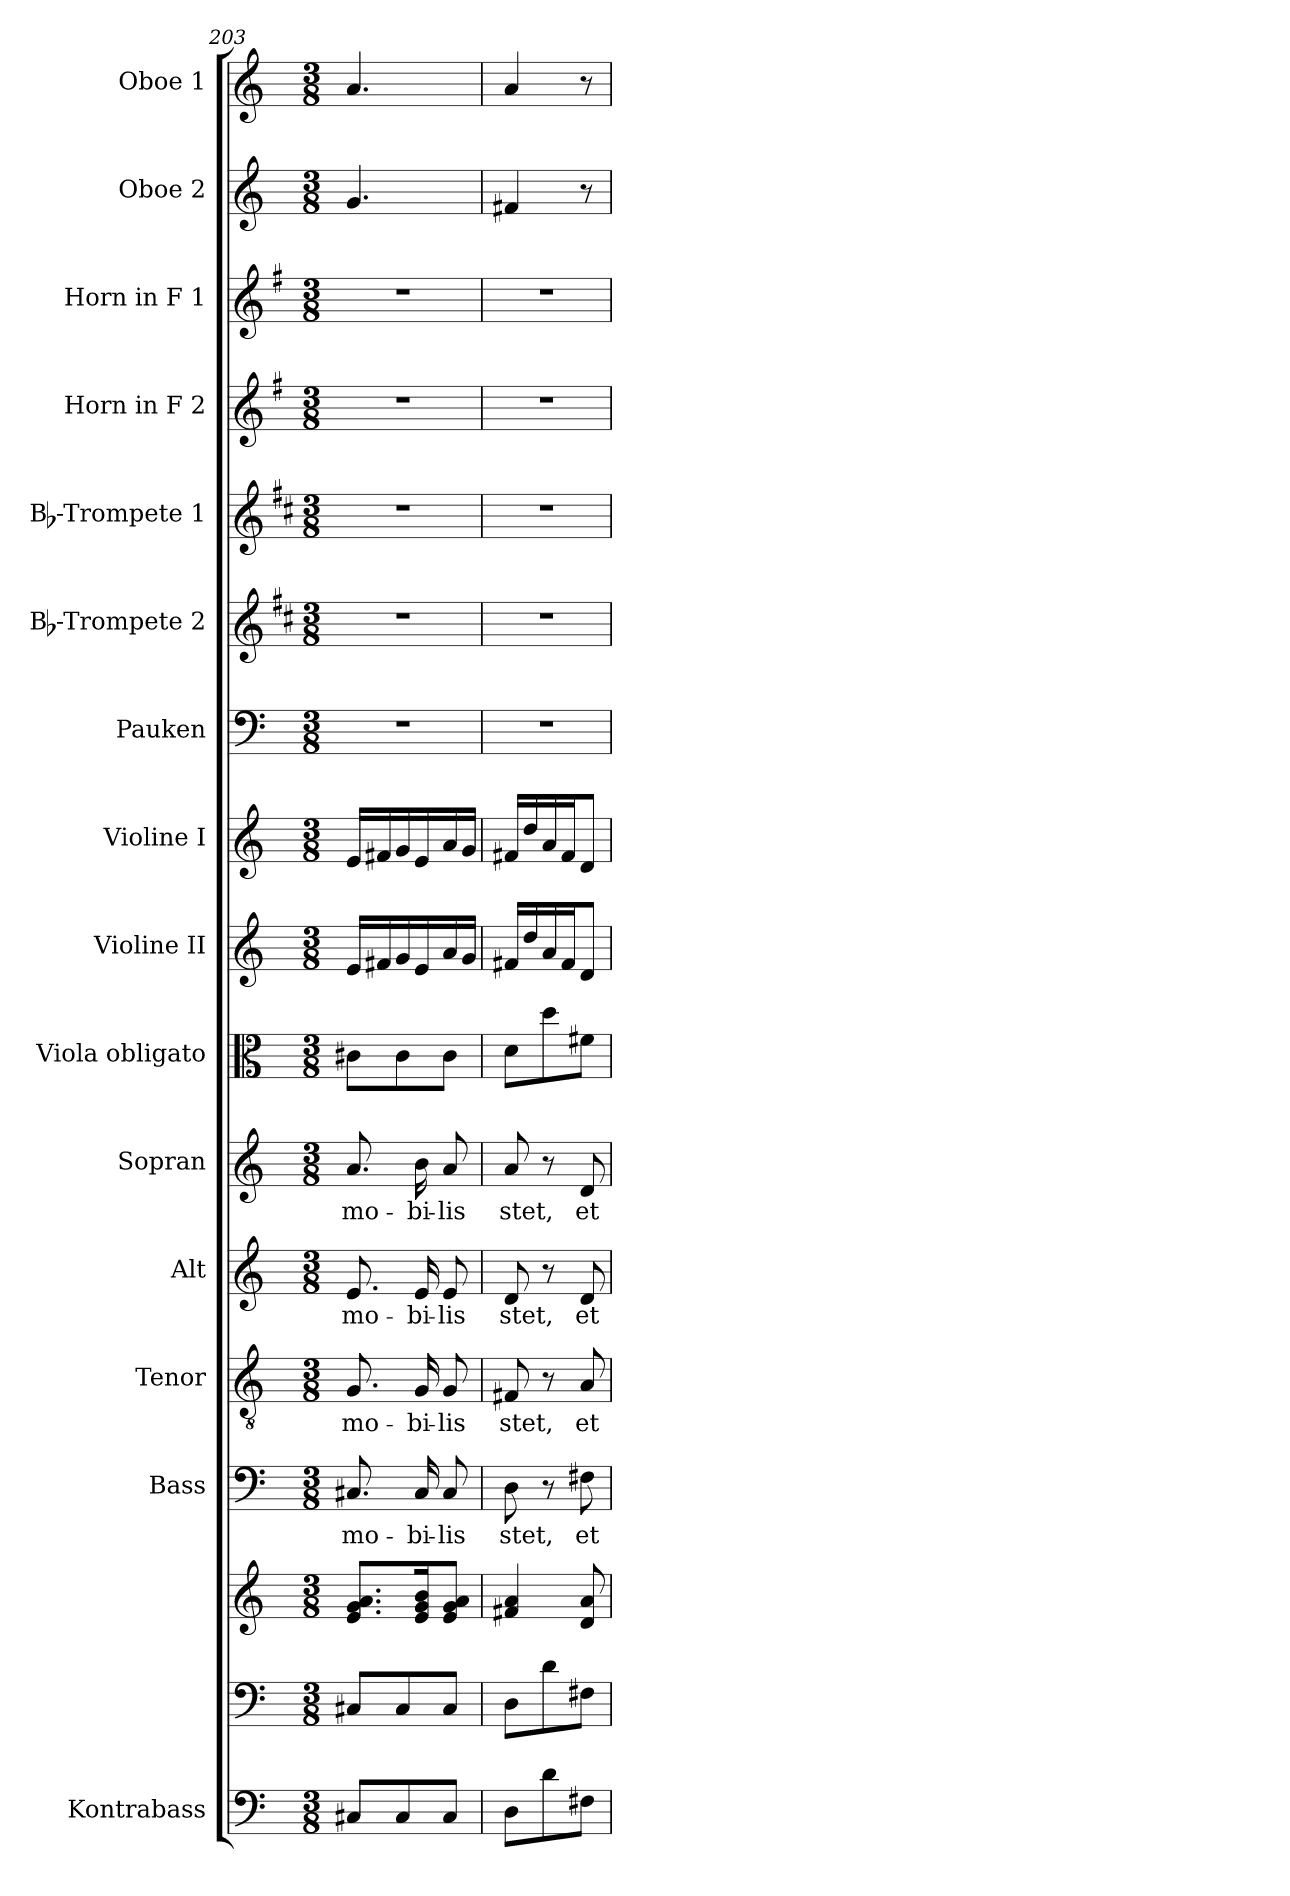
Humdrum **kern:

**kern	**kern	**kern	**kern	**text	**kern	**text	**kern	**text	**kern	**text	**kern	**kern	**kern	**kern	**kern	**kern	**kern	**kern	**kern	**kern
*part16	*part15	*part15	*part14	*part14	*part13	*part13	*part12	*part12	*part11	*part11	*part10	*part9	*part8	*part7	*part6	*part5	*part4	*part3	*part2	*part1
*staff17	*staff16	*staff15	*staff14	*staff14	*staff13	*staff13	*staff12	*staff12	*staff11	*staff11	*staff10	*staff9	*staff8	*staff7	*staff6	*staff5	*staff4	*staff3	*staff2	*staff1
*I"Kontrabass	*	*	*I"Bass	*	*I"Tenor	*	*I"Alt	*	*I"Sopran	*	*I"Viola obligato	*I"Violine II	*I"Violine I	*I"Pauken	*I"Bb-Trompete 2	*I"Bb-Trompete 1	*I"Horn in F 2	*I"Horn in F 1	*I"Oboe 2	*I"Oboe 1
*I'Kb.	*	*	*I'B.	*	*I'T.	*	*I'A.	*	*I'S.	*	*I'Vla.	*I'Vl. II	*I'Vl. I	*I'Pk.	*I'Bb Trp. 2	*I'Bb Trp. 1	*	*	*I'Ob. 2	*I'Ob. 1
*clefF4	*clefF4	*clefG2	*clefF4	*	*clefGv2	*	*clefG2	*	*clefG2	*	*clefC3	*clefG2	*clefG2	*clefF4	*clefG2	*clefG2	*clefG2	*clefG2	*clefG2	*clefG2
*ITrd7c12	*	*	*	*	*	*	*	*	*	*	*	*	*	*	*ITrd1c2	*ITrd1c2	*ITrd4c7	*ITrd4c7	*	*
*k[]	*k[]	*k[]	*k[]	*	*k[]	*	*k[]	*	*k[]	*	*k[]	*k[]	*k[]	*k[]	*k[]	*k[]	*k[]	*k[]	*k[]	*k[]
*C:	*C:	*C:	*C:	*	*C:	*	*C:	*	*C:	*	*C:	*C:	*C:	*C:	*C:	*C:	*C:	*C:	*C:	*C:
*M3/8	*M3/8	*M3/8	*M3/8	*	*M3/8	*	*M3/8	*	*M3/8	*	*M3/8	*M3/8	*M3/8	*M3/8	*M3/8	*M3/8	*M3/8	*M3/8	*M3/8	*M3/8
=203	=203	=203	=203	=203	=203	=203	=203	=203	=203	=203	=203	=203	=203	=203	=203	=203	=203	=203	=203	=203
!	!	!	!	!LO:LY:b	!	!LO:LY:b	!	!LO:LY:b	!	!LO:LY:b	!	!	!	!	!	!	!	!	!	!
8CC#X/L	8C#X/L	8.e/ 8.g/ 8.a/L	8.C#X/	-mo-	8.G/	-mo-	8.e/	-mo-	8.a/	-mo-	8c#X\L	16e/LL	16e/LL	4.r	4.r	4.r	4.r	4.r	4.g/	4.a/
.	.	.	.	.	.	.	.	.	.	.	.	16f#X/	16f#X/	.	.	.	.	.	.	.
8CC#/	8C#/	.	.	.	.	.	.	.	.	.	8c#\	16g/	16g/	.	.	.	.	.	.	.
!	!	!	!	!LO:LY:b	!	!LO:LY:b	!	!LO:LY:b	!	!LO:LY:b	!	!	!	!	!	!	!	!	!	!
.	.	16e/ 16g/ 16b/k	16C#/	-bi-	16G/	-bi-	16e/	-bi-	16b\	-bi-	.	16e/	16e/	.	.	.	.	.	.	.
!	!	!	!	!LO:LY:b	!	!LO:LY:b	!	!LO:LY:b	!	!LO:LY:b	!	!	!	!	!	!	!	!	!	!
8CC#/J	8C#/J	8e/ 8g/ 8a/J	8C#/	-lis	8G/	-lis	8e/	-lis	8a/	-lis	8c#\J	16a/	16a/	.	.	.	.	.	.	.
.	.	.	.	.	.	.	.	.	.	.	.	16g/JJ	16g/JJ	.	.	.	.	.	.	.
=204	=204	=204	=204	=204	=204	=204	=204	=204	=204	=204	=204	=204	=204	=204	=204	=204	=204	=204	=204	=204
!	!	!	!	!LO:LY:b	!	!LO:LY:b	!	!LO:LY:b	!	!LO:LY:b	!	!	!	!	!	!	!	!	!	!
8DD\L	8D\L	4f#X/ 4a/	8D\	stet,	8F#X/	stet,	8d/	stet,	8a/	stet,	8d\L	16f#X/LL	16f#X/LL	4.r	4.r	4.r	4.r	4.r	4f#X/	4a/
.	.	.	.	.	.	.	.	.	.	.	.	16dd/	16dd/	.	.	.	.	.	.	.
8D\	8d\	.	8r	.	8r	.	8r	.	8r	.	8dd\	16a/	16a/	.	.	.	.	.	.	.
.	.	.	.	.	.	.	.	.	.	.	.	16f#/J	16f#/J	.	.	.	.	.	.	.
!	!	!	!	!LO:LY:b	!	!LO:LY:b	!	!LO:LY:b	!	!LO:LY:b	!	!	!	!	!	!	!	!	!	!
8FF#X\J	8F#X\J	8d/ 8a/	8F#X\	et	8A/	et	8d/	et	8d/	et	8f#X\J	8d/J	8d/J	.	.	.	.	.	8r	8r
=	=	=	=	=	=	=	=	=	=	=	=	=	=	=	=	=	=	=	=	=
*-	*-	*-	*-	*-	*-	*-	*-	*-	*-	*-	*-	*-	*-	*-	*-	*-	*-	*-	*-	*-
